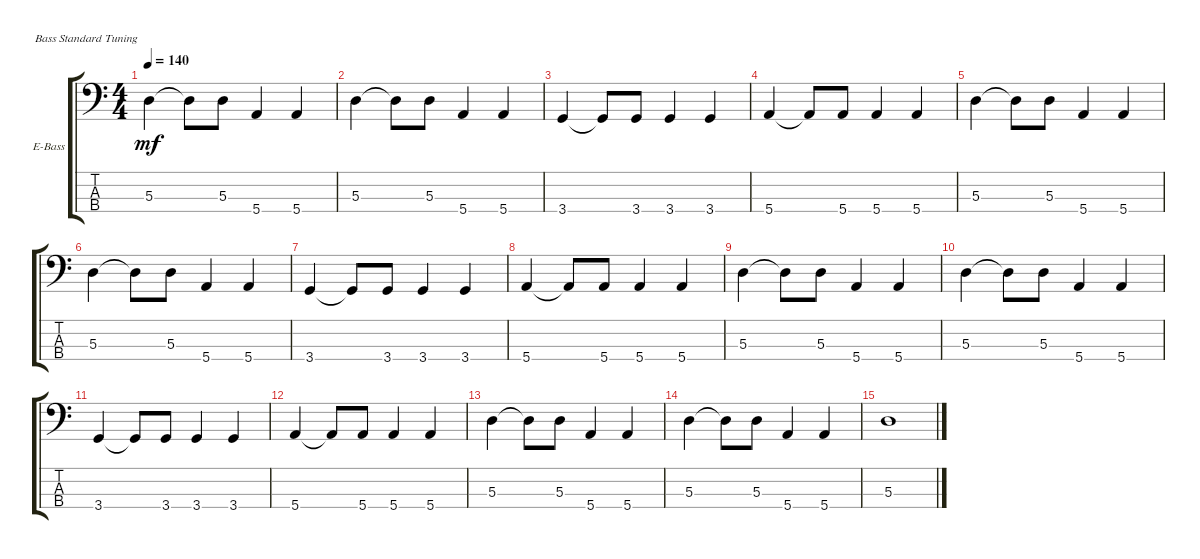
\defaultSystemsLayout 4
\bracketExtendMode groupsimilarinstruments
\firstSystemTrackNameOrientation horizontal
\otherSystemsTrackNameOrientation horizontal
\track ("Electric Bass" "E-Bass") {instrument electricbassfinger}
\staff {score tabs}
\tuning (G2 D2 A1 E1)
\ts (4 4)
\tempo 140
\clef f4
\ks c
5.3.4{dy mf} 5.3{t}.8 5.3.8 5.4.4 5.4.4 |
5.3.4 5.3{t}.8 5.3.8 5.4.4 5.4.4 |
3.4.4 3.4{t}.8 3.4.8 3.4.4 3.4.4 |
5.4.4 5.4{t}.8 5.4.8 5.4.4 5.4.4 |
5.3.4 5.3{t}.8 5.3.8 5.4.4 5.4.4 |
5.3.4 5.3{t}.8 5.3.8 5.4.4 5.4.4 |
3.4.4 3.4{t}.8 3.4.8 3.4.4 3.4.4 |
5.4.4 5.4{t}.8 5.4.8 5.4.4 5.4.4 |
5.3.4 5.3{t}.8 5.3.8 5.4.4 5.4.4 |
5.3.4 5.3{t}.8 5.3.8 5.4.4 5.4.4 |
3.4.4 3.4{t}.8 3.4.8 3.4.4 3.4.4 |
5.4.4 5.4{t}.8 5.4.8 5.4.4 5.4.4 |
5.3.4 5.3{t}.8 5.3.8 5.4.4 5.4.4 |
5.3.4 5.3{t}.8 5.3.8 5.4.4 5.4.4 |
5.3.1
